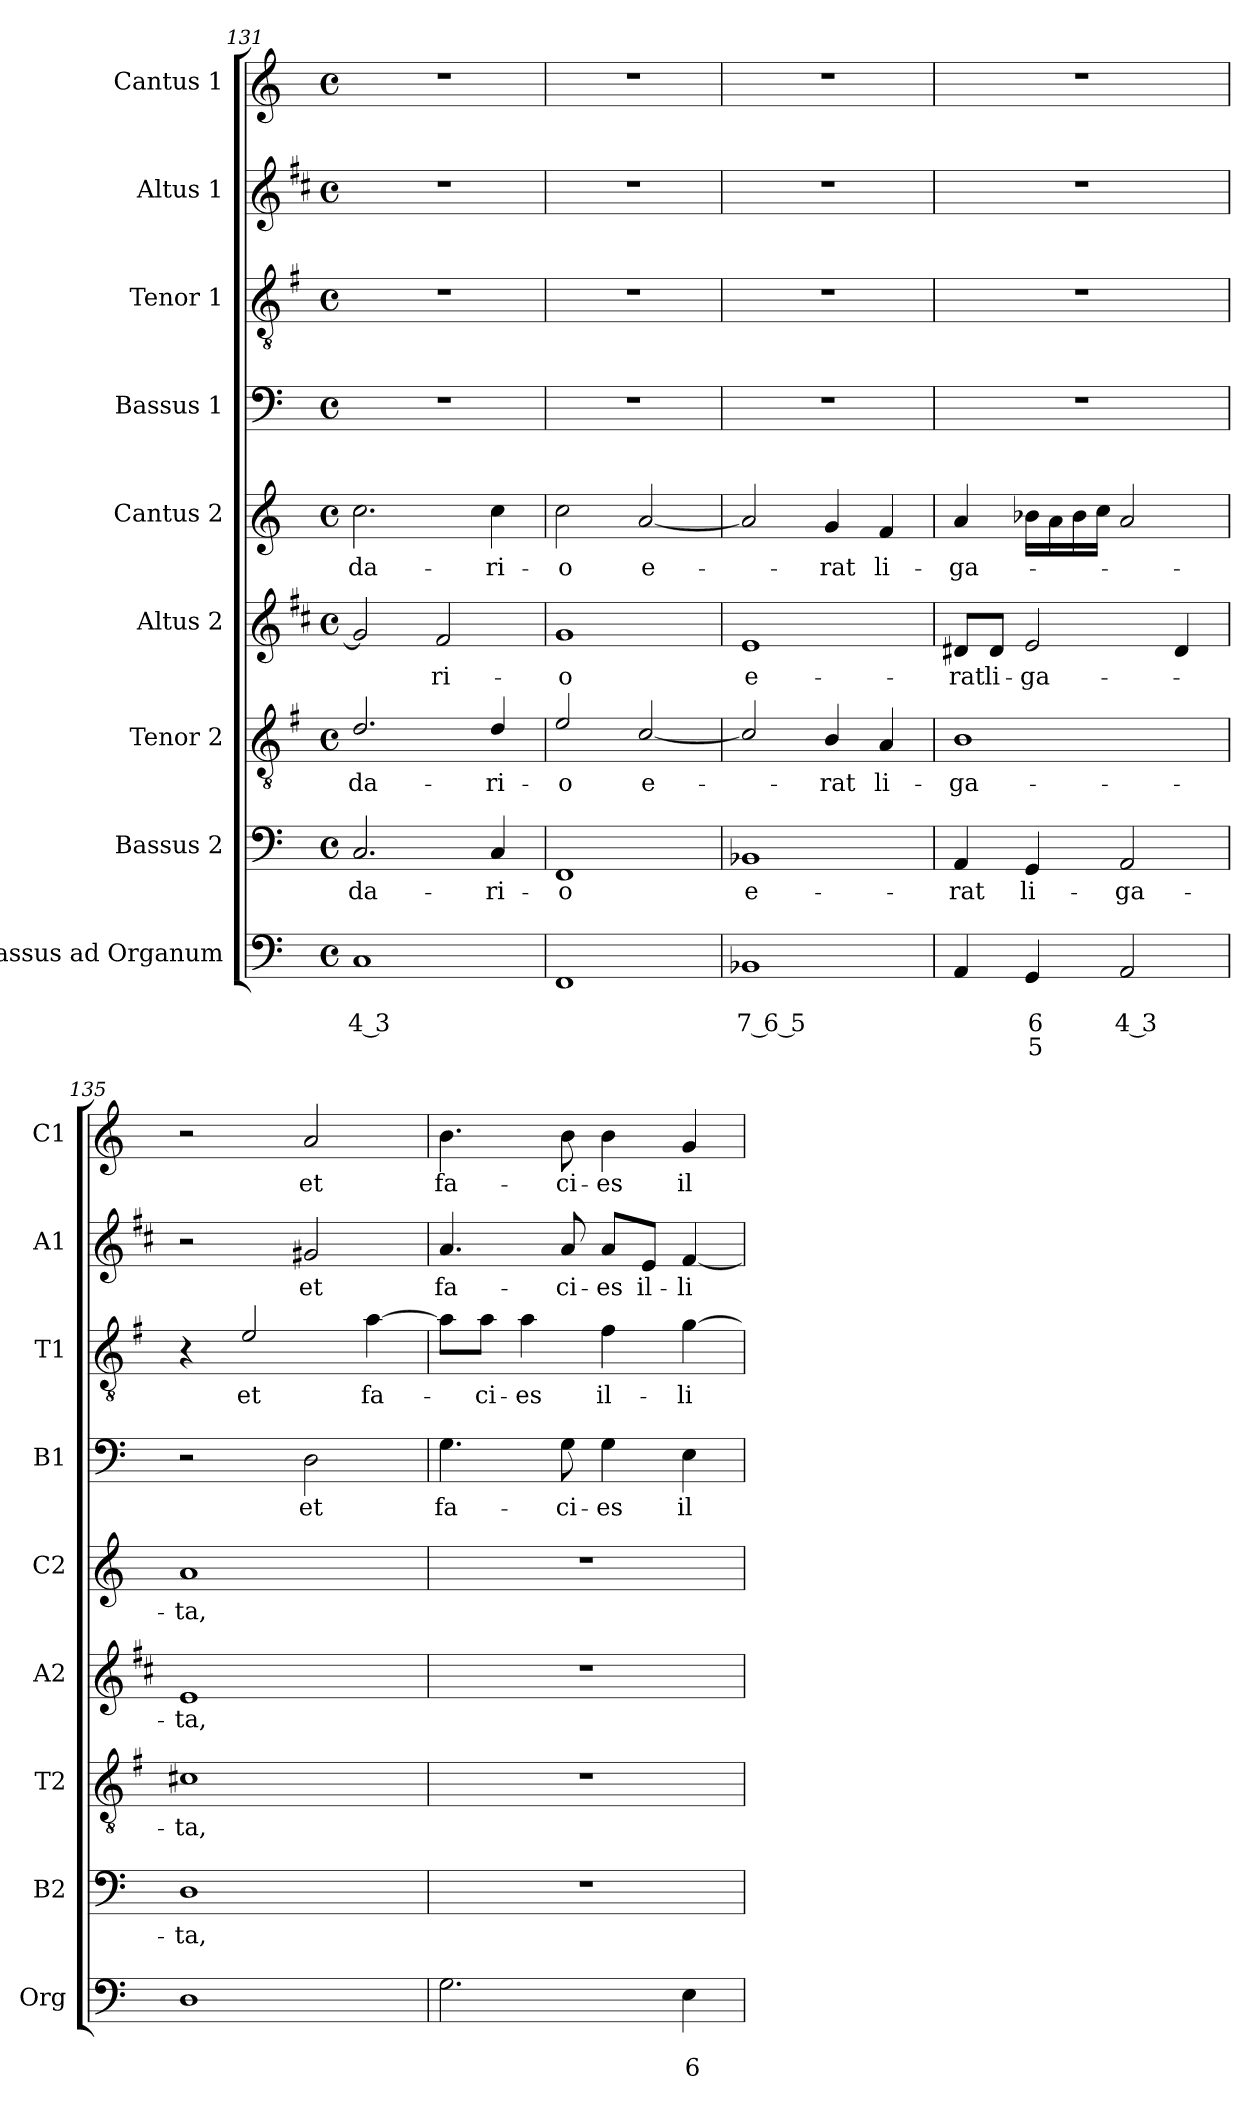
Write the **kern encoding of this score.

**kern	**text	**text	**text	**kern	**text	**kern	**text	**kern	**text	**kern	**text	**kern	**text	**kern	**text	**kern	**text	**kern	**text
*part9	*part9	*part9	*part9	*part8	*part8	*part7	*part7	*part6	*part6	*part5	*part5	*part4	*part4	*part3	*part3	*part2	*part2	*part1	*part1
*staff9	*staff9	*staff9	*staff9	*staff8	*staff8	*staff7	*staff7	*staff6	*staff6	*staff5	*staff5	*staff4	*staff4	*staff3	*staff3	*staff2	*staff2	*staff1	*staff1
*I"Bassus ad Organum	*	*	*	*I"Bassus 2	*	*I"Tenor 2	*	*I"Altus 2	*	*I"Cantus 2	*	*I"Bassus 1	*	*I"Tenor 1	*	*I"Altus 1	*	*I"Cantus 1	*
*I'Org	*	*	*	*I'B2	*	*I'T2	*	*I'A2	*	*I'C2	*	*I'B1	*	*I'T1	*	*I'A1	*	*I'C1	*
*clefF4	*	*	*	*clefF4	*	*clefGv2	*	*clefG2	*	*clefG2	*	*clefF4	*	*clefGv2	*	*clefG2	*	*clefG2	*
*	*	*	*	*	*	*ITrd4c7	*	*ITrd1c2	*	*	*	*	*	*ITrd4c7	*	*ITrd1c2	*	*	*
*k[]	*	*	*	*k[]	*	*k[]	*	*k[]	*	*k[]	*	*k[]	*	*k[]	*	*k[]	*	*k[]	*
*C:	*	*	*	*C:	*	*C:	*	*C:	*	*C:	*	*C:	*	*C:	*	*C:	*	*C:	*
*M4/4	*	*	*	*M4/4	*	*M4/4	*	*M4/4	*	*M4/4	*	*M4/4	*	*M4/4	*	*M4/4	*	*M4/4	*
*met(c)	*	*	*	*met(c)	*	*met(c)	*	*met(c)	*	*met(c)	*	*met(c)	*	*met(c)	*	*met(c)	*	*met(c)	*
=131	=131	=131	=131	=131	=131	=131	=131	=131	=131	=131	=131	=131	=131	=131	=131	=131	=131	=131	=131
!	!	!LO:LY:b	!	!	!LO:LY:b	!	!LO:LY:b	!	!	!	!LO:LY:b	!	!	!	!	!	!	!	!
1C	.	4 3	.	2.C/	-da-	2.G/	-da-	2f/]	.	2.cc\	-da-	1r	.	1r	.	1r	.	1r	.
!	!	!	!	!	!	!	!	!	!LO:LY:b	!	!	!	!	!	!	!	!	!	!
.	.	.	.	.	.	.	.	2e/	-ri-	.	.	.	.	.	.	.	.	.	.
!	!	!	!	!	!LO:LY:b	!	!LO:LY:b	!	!	!	!LO:LY:b	!	!	!	!	!	!	!	!
.	.	.	.	4C/	-ri-	4G/	-ri-	.	.	4cc\	-ri-	.	.	.	.	.	.	.	.
!!LO:LB:g=z
=132	=132	=132	=132	=132	=132	=132	=132	=132	=132	=132	=132	=132	=132	=132	=132	=132	=132	=132	=132
!	!	!	!	!	!LO:LY:b	!	!LO:LY:b	!	!LO:LY:b	!	!LO:LY:b	!	!	!	!	!	!	!	!
1FF	.	.	.	1FF	-o	2A/	-o	1f	-o	2cc\	-o	1r	.	1r	.	1r	.	1r	.
!	!	!	!	!	!	!	!LO:LY:b	!	!	!	!LO:LY:b	!	!	!	!	!	!	!	!
.	.	.	.	.	.	[2F/	e-	.	.	[2a/	e-	.	.	.	.	.	.	.	.
=133	=133	=133	=133	=133	=133	=133	=133	=133	=133	=133	=133	=133	=133	=133	=133	=133	=133	=133	=133
!	!	!LO:LY:b	!	!	!LO:LY:b	!	!	!	!LO:LY:b	!	!	!	!	!	!	!	!	!	!
1BB-X	.	7 6 5	.	1BB-X	e-	2F/]	.	1d	e-	2a/]	.	1r	.	1r	.	1r	.	1r	.
!	!	!	!	!	!	!	!LO:LY:b	!	!	!	!LO:LY:b	!	!	!	!	!	!	!	!
.	.	.	.	.	.	4E/	-rat	.	.	4g/	-rat	.	.	.	.	.	.	.	.
!	!	!	!	!	!	!	!LO:LY:b	!	!	!	!LO:LY:b	!	!	!	!	!	!	!	!
.	.	.	.	.	.	4D/	li-	.	.	4f/	li-	.	.	.	.	.	.	.	.
=134	=134	=134	=134	=134	=134	=134	=134	=134	=134	=134	=134	=134	=134	=134	=134	=134	=134	=134	=134
!	!	!	!	!	!LO:LY:b	!	!LO:LY:b	!	!LO:LY:b	!	!LO:LY:b	!	!	!	!	!	!	!	!
4AA/	.	.	.	4AA/	-rat	1E	-ga-	8c#X/L	-rat	4a/	-ga-	1r	.	1r	.	1r	.	1r	.
!	!	!	!	!	!	!	!	!	!LO:LY:b	!	!	!	!	!	!	!	!	!	!
.	.	.	.	.	.	.	.	8c#/J	li-	.	.	.	.	.	.	.	.	.	.
!	!	!LO:LY:b	!LO:LY:b	!	!LO:LY:b	!	!	!	!LO:LY:b	!	!	!	!	!	!	!	!	!	!
4GG/	.	6	5	4GG/	li-	.	.	2d/	-ga-	16b-X\LL	.	.	.	.	.	.	.	.	.
.	.	.	.	.	.	.	.	.	.	16a\	.	.	.	.	.	.	.	.	.
.	.	.	.	.	.	.	.	.	.	16b-\	.	.	.	.	.	.	.	.	.
.	.	.	.	.	.	.	.	.	.	16cc\JJ	.	.	.	.	.	.	.	.	.
!	!	!LO:LY:b	!	!	!LO:LY:b	!	!	!	!	!	!	!	!	!	!	!	!	!	!
2AA/	.	4 3	.	2AA/	-ga-	.	.	.	.	2a/	.	.	.	.	.	.	.	.	.
.	.	.	.	.	.	.	.	4c#/	.	.	.	.	.	.	.	.	.	.	.
=135	=135	=135	=135	=135	=135	=135	=135	=135	=135	=135	=135	=135	=135	=135	=135	=135	=135	=135	=135
!	!	!	!	!	!LO:LY:b	!	!LO:LY:b	!	!LO:LY:b	!	!LO:LY:b	!	!	!	!	!	!	!	!
1D	.	.	.	1D	-ta,	1F#X	-ta,	1d	-ta,	1a	-ta,	2r	.	4r	.	2r	.	2r	.
!	!	!	!	!	!	!	!	!	!	!	!	!	!	!	!LO:LY:b	!	!	!	!
.	.	.	.	.	.	.	.	.	.	.	.	.	.	2A/	et	.	.	.	.
!	!	!	!	!	!	!	!	!	!	!	!	!	!LO:LY:b	!	!	!	!LO:LY:b	!	!LO:LY:b
.	.	.	.	.	.	.	.	.	.	.	.	2D\	et	.	.	2f#X/	et	2a/	et
!	!	!	!	!	!	!	!	!	!	!	!	!	!	!	!LO:LY:b	!	!	!	!
.	.	.	.	.	.	.	.	.	.	.	.	.	.	[4d\	fa-	.	.	.	.
=136	=136	=136	=136	=136	=136	=136	=136	=136	=136	=136	=136	=136	=136	=136	=136	=136	=136	=136	=136
!	!	!	!	!	!	!	!	!	!	!	!	!	!LO:LY:b	!	!	!	!LO:LY:b	!	!LO:LY:b
2.G\	.	.	.	1r	.	1r	.	1r	.	1r	.	4.G\	fa-	8d\L]	.	4.g/	fa-	4.b\	fa-
!	!	!	!	!	!	!	!	!	!	!	!	!	!	!	!LO:LY:b	!	!	!	!
.	.	.	.	.	.	.	.	.	.	.	.	.	.	8d\J	-ci-	.	.	.	.
!	!	!	!	!	!	!	!	!	!	!	!	!	!	!	!LO:LY:b	!	!	!	!
.	.	.	.	.	.	.	.	.	.	.	.	.	.	4d\	-es	.	.	.	.
!	!	!	!	!	!	!	!	!	!	!	!	!	!LO:LY:b	!	!	!	!LO:LY:b	!	!LO:LY:b
.	.	.	.	.	.	.	.	.	.	.	.	8G\	-ci-	.	.	8g/	-ci-	8b\	-ci-
!	!	!	!	!	!	!	!	!	!	!	!	!	!LO:LY:b	!	!LO:LY:b	!	!LO:LY:b	!	!LO:LY:b
.	.	.	.	.	.	.	.	.	.	.	.	4G\	-es	4B\	il-	8g/L	-es	4b\	-es
!	!	!	!	!	!	!	!	!	!	!	!	!	!	!	!	!	!LO:LY:b	!	!
.	.	.	.	.	.	.	.	.	.	.	.	.	.	.	.	8d/J	il-	.	.
!	!	!LO:LY:b	!	!	!	!	!	!	!	!	!	!	!LO:LY:b	!	!LO:LY:b	!	!LO:LY:b	!	!LO:LY:b
4E\	.	6	.	.	.	.	.	.	.	.	.	4E\	il-	[4c\	-li-	[4e/	-li-	4g/	il-
=	=	=	=	=	=	=	=	=	=	=	=	=	=	=	=	=	=	=	=
*-	*-	*-	*-	*-	*-	*-	*-	*-	*-	*-	*-	*-	*-	*-	*-	*-	*-	*-	*-
